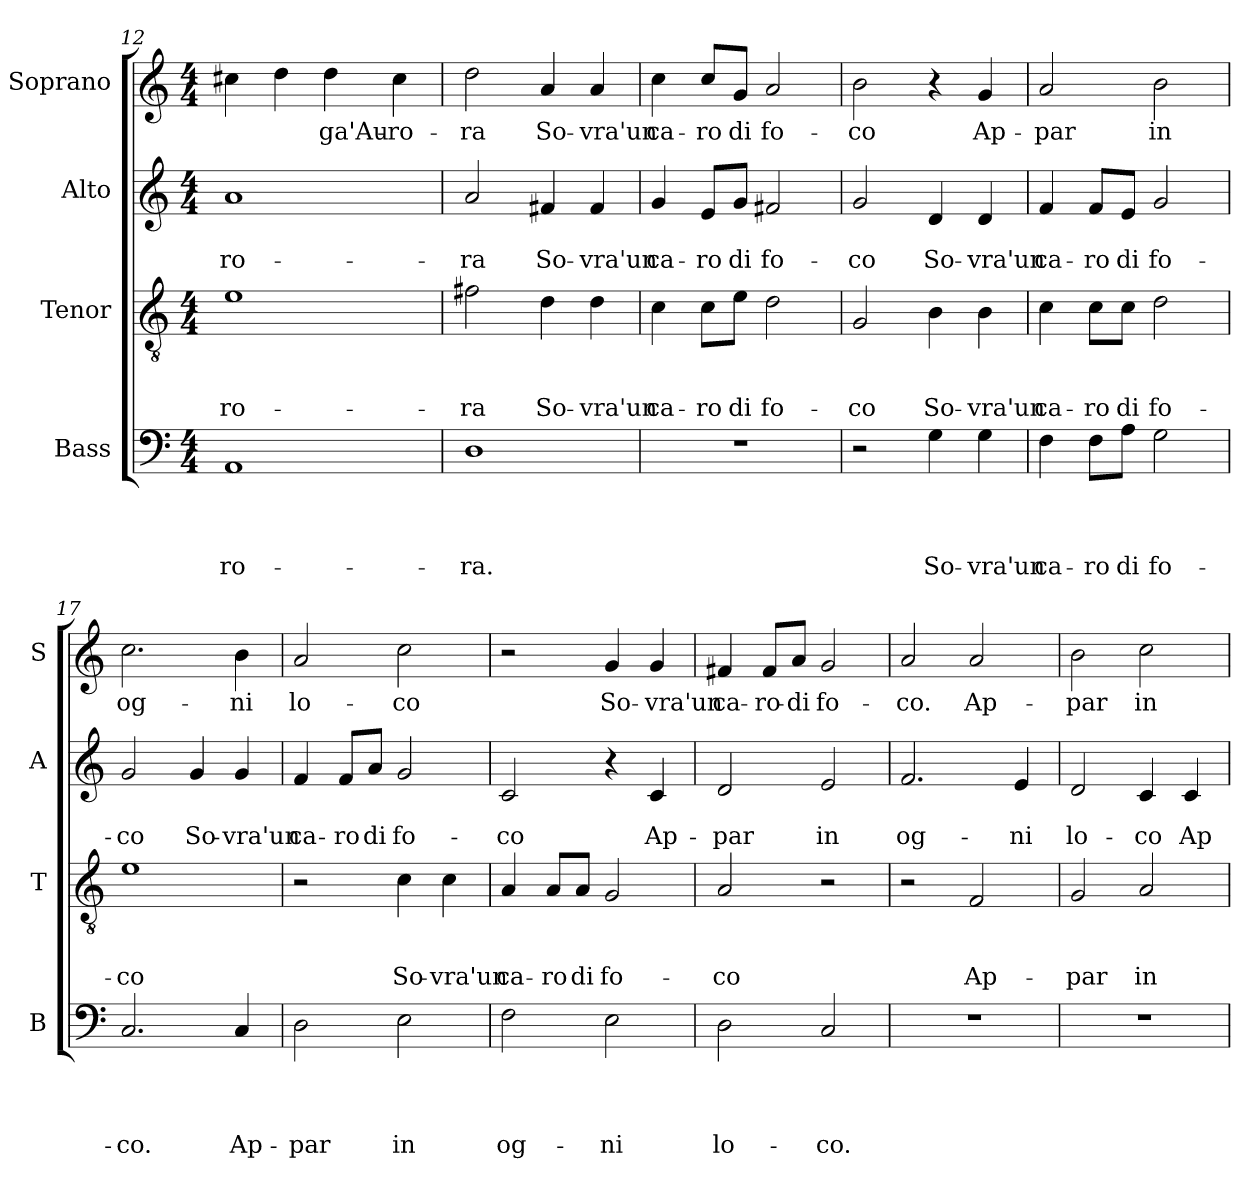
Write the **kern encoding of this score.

**kern	**text	**text	**text	**text	**kern	**text	**text	**text	**kern	**text	**text	**kern	**text
*part4	*part4	*part4	*part4	*part4	*part3	*part3	*part3	*part3	*part2	*part2	*part2	*part1	*part1
*staff4	*staff4	*staff4	*staff4	*staff4	*staff3	*staff3	*staff3	*staff3	*staff2	*staff2	*staff2	*staff1	*staff1
*I"Bass	*	*	*	*	*I"Tenor	*	*	*	*I"Alto	*	*	*I"Soprano	*
*I'B	*	*	*	*	*I'T	*	*	*	*I'A	*	*	*I'S	*
*clefF4	*	*	*	*	*clefGv2	*	*	*	*clefG2	*	*	*clefG2	*
*k[]	*	*	*	*	*k[]	*	*	*	*k[]	*	*	*k[]	*
*C:	*	*	*	*	*C:	*	*	*	*C:	*	*	*C:	*
*M4/4	*	*	*	*	*M4/4	*	*	*	*M4/4	*	*	*M4/4	*
=12	=12	=12	=12	=12	=12	=12	=12	=12	=12	=12	=12	=12	=12
!	!	!	!	!LO:LY:b	!	!	!	!LO:LY:b	!	!	!LO:LY:b	!	!
1AA	.	.	.	-ro-	1e	.	.	-ro-	1a	.	-ro-	4cc#X\	.
.	.	.	.	.	.	.	.	.	.	.	.	4dd\	.
!	!	!	!	!	!	!	!	!	!	!	!	!	!LO:LY:b
.	.	.	.	.	.	.	.	.	.	.	.	4dd\	-ga'Au-
!	!	!	!	!	!	!	!	!	!	!	!	!	!LO:LY:b:rj
.	.	.	.	.	.	.	.	.	.	.	.	4cc#\	-ro-
=13	=13	=13	=13	=13	=13	=13	=13	=13	=13	=13	=13	=13	=13
!	!	!	!	!LO:LY:b	!	!	!	!LO:LY:b	!	!	!LO:LY:b	!	!LO:LY:b
1D	.	.	.	-ra.	2f#X\	.	.	-ra	2a/	.	-ra	2dd\	-ra
!	!	!	!	!	!	!	!	!LO:LY:b	!	!	!LO:LY:b	!	!LO:LY:b
.	.	.	.	.	4d\	.	.	So-	4f#X/	.	So-	4a/	So-
!	!	!	!	!	!	!	!	!LO:LY:b	!	!	!LO:LY:b	!	!LO:LY:b
.	.	.	.	.	4d\	.	.	-vra'un	4f#/	.	-vra'un	4a/	-vra'un
=14	=14	=14	=14	=14	=14	=14	=14	=14	=14	=14	=14	=14	=14
!	!	!	!	!	!	!	!	!LO:LY:b	!	!	!LO:LY:b	!	!LO:LY:b
1r	.	.	.	.	4c\	.	.	ca-	4g/	.	ca-	4cc\	ca-
!	!	!	!	!	!	!	!	!LO:LY:b	!	!	!LO:LY:b	!	!LO:LY:b
.	.	.	.	.	8c\L	.	.	-ro	8e/L	.	-ro	8cc/L	-ro
!	!	!	!	!	!	!	!	!LO:LY:b	!	!	!LO:LY:b	!	!LO:LY:b
.	.	.	.	.	8e\J	.	.	di	8g/J	.	di	8g/J	di
!	!	!	!	!	!	!	!	!LO:LY:b	!	!	!LO:LY:b	!	!LO:LY:b
.	.	.	.	.	2d\	.	.	fo-	2f#X/	.	fo-	2a/	fo-
=15	=15	=15	=15	=15	=15	=15	=15	=15	=15	=15	=15	=15	=15
!	!	!	!	!	!	!	!	!LO:LY:b	!	!	!LO:LY:b	!	!LO:LY:b
2r	.	.	.	.	2G/	.	.	-co	2g/	.	-co	2b\	-co
!	!	!	!	!LO:LY:b	!	!	!	!LO:LY:b	!	!	!LO:LY:b	!	!
4G\	.	.	.	So-	4B\	.	.	So-	4d/	.	So-	4r	.
!	!	!	!	!LO:LY:b	!	!	!	!LO:LY:b	!	!	!LO:LY:b	!	!LO:LY:b
4G\	.	.	.	-vra'un	4B\	.	.	-vra'un	4d/	.	-vra'un	4g/	Ap-
!!LO:LB:g=z
=16	=16	=16	=16	=16	=16	=16	=16	=16	=16	=16	=16	=16	=16
!	!	!	!	!LO:LY:b	!	!	!	!LO:LY:b	!	!	!LO:LY:b	!	!LO:LY:b
4F\	.	.	.	ca-	4c\	.	.	ca-	4f/	.	ca-	2a/	-par
!	!	!	!	!LO:LY:b	!	!	!	!LO:LY:b	!	!	!LO:LY:b	!	!
8F\L	.	.	.	-ro	8c\L	.	.	-ro	8f/L	.	-ro	.	.
!	!	!	!	!LO:LY:b	!	!	!	!LO:LY:b	!	!	!LO:LY:b	!	!
8A\J	.	.	.	di	8c\J	.	.	di	8e/J	.	di	.	.
!	!	!	!	!LO:LY:b	!	!	!	!LO:LY:b	!	!	!LO:LY:b	!	!LO:LY:b
2G\	.	.	.	fo-	2d\	.	.	fo-	2g/	.	fo-	2b\	in
=17	=17	=17	=17	=17	=17	=17	=17	=17	=17	=17	=17	=17	=17
!	!	!	!	!LO:LY:b	!	!	!	!LO:LY:b	!	!	!LO:LY:b	!	!LO:LY:b
2.C/	.	.	.	-co.	1e	.	.	-co	2g/	.	-co	2.cc\	og-
!	!	!	!	!	!	!	!	!	!	!	!LO:LY:b	!	!
.	.	.	.	.	.	.	.	.	4g/	.	So-	.	.
!	!	!	!	!LO:LY:b	!	!	!	!	!	!	!LO:LY:b	!	!LO:LY:b
4C/	.	.	.	Ap-	.	.	.	.	4g/	.	-vra'un	4b\	-ni
=18	=18	=18	=18	=18	=18	=18	=18	=18	=18	=18	=18	=18	=18
!	!	!	!	!LO:LY:b	!	!	!	!	!	!	!LO:LY:b	!	!LO:LY:b
2D\	.	.	.	-par	2r	.	.	.	4f/	.	ca-	2a/	lo-
!	!	!	!	!	!	!	!	!	!	!	!LO:LY:b	!	!
.	.	.	.	.	.	.	.	.	8f/L	.	-ro	.	.
!	!	!	!	!	!	!	!	!	!	!	!LO:LY:b	!	!
.	.	.	.	.	.	.	.	.	8a/J	.	di	.	.
!	!	!	!	!LO:LY:b	!	!	!	!LO:LY:b	!	!	!LO:LY:b	!	!LO:LY:b
2E\	.	.	.	in	4c\	.	.	So-	2g/	.	fo-	2cc\	-co
!	!	!	!	!	!	!	!	!LO:LY:b	!	!	!	!	!
.	.	.	.	.	4c\	.	.	-vra'un	.	.	.	.	.
=19	=19	=19	=19	=19	=19	=19	=19	=19	=19	=19	=19	=19	=19
!	!	!	!	!LO:LY:b	!	!	!	!LO:LY:b	!	!	!LO:LY:b	!	!
2F\	.	.	.	og-	4A/	.	.	ca-	2c/	.	-co	2r	.
!	!	!	!	!	!	!	!	!LO:LY:b	!	!	!	!	!
.	.	.	.	.	8A/L	.	.	-ro	.	.	.	.	.
!	!	!	!	!	!	!	!	!LO:LY:b	!	!	!	!	!
.	.	.	.	.	8A/J	.	.	di	.	.	.	.	.
!	!	!	!	!LO:LY:b	!	!	!	!LO:LY:b	!	!	!	!	!LO:LY:b
2E\	.	.	.	-ni	2G/	.	.	fo-	4r	.	.	4g/	So-
!	!	!	!	!	!	!	!	!	!	!	!LO:LY:b	!	!LO:LY:b
.	.	.	.	.	.	.	.	.	4c/	.	Ap-	4g/	-vra'un
=20	=20	=20	=20	=20	=20	=20	=20	=20	=20	=20	=20	=20	=20
!	!	!	!	!LO:LY:b	!	!	!	!LO:LY:b	!	!	!LO:LY:b	!	!LO:LY:b
2D\	.	.	.	lo-	2A/	.	.	-co	2d/	.	-par	4f#X/	ca-
!	!	!	!	!	!	!	!	!	!	!	!	!	!LO:LY:b
.	.	.	.	.	.	.	.	.	.	.	.	8f#/L	-ro-
!	!	!	!	!	!	!	!	!	!	!	!	!	!LO:LY:b:rj
.	.	.	.	.	.	.	.	.	.	.	.	8a/J	-di
!	!	!	!	!LO:LY:b	!	!	!	!	!	!	!LO:LY:b	!	!LO:LY:b
2C/	.	.	.	-co.	2r	.	.	.	2e/	.	in	2g/	fo-
!!LO:PB:g=z
=21	=21	=21	=21	=21	=21	=21	=21	=21	=21	=21	=21	=21	=21
!	!	!	!	!	!	!	!	!	!	!	!LO:LY:b	!	!LO:LY:b
1r	.	.	.	.	2r	.	.	.	2.f/	.	og-	2a/	-co.
!	!	!	!	!	!	!	!	!LO:LY:b	!	!	!	!	!LO:LY:b
.	.	.	.	.	2F/	.	.	Ap-	.	.	.	2a/	Ap-
!	!	!	!	!	!	!	!	!	!	!	!LO:LY:b	!	!
.	.	.	.	.	.	.	.	.	4e/	.	-ni	.	.
=22	=22	=22	=22	=22	=22	=22	=22	=22	=22	=22	=22	=22	=22
!	!	!	!	!	!	!	!	!LO:LY:b	!	!	!LO:LY:b	!	!LO:LY:b
1r	.	.	.	.	2G/	.	.	-par	2d/	.	lo-	2b\	-par
!	!	!	!	!	!	!	!	!LO:LY:b	!	!	!LO:LY:b	!	!LO:LY:b
.	.	.	.	.	2A/	.	.	in	4c/	.	-co	2cc\	in
!	!	!	!	!	!	!	!	!	!	!	!LO:LY:b	!	!
.	.	.	.	.	.	.	.	.	4c/	.	Ap-	.	.
=	=	=	=	=	=	=	=	=	=	=	=	=	=
*-	*-	*-	*-	*-	*-	*-	*-	*-	*-	*-	*-	*-	*-
